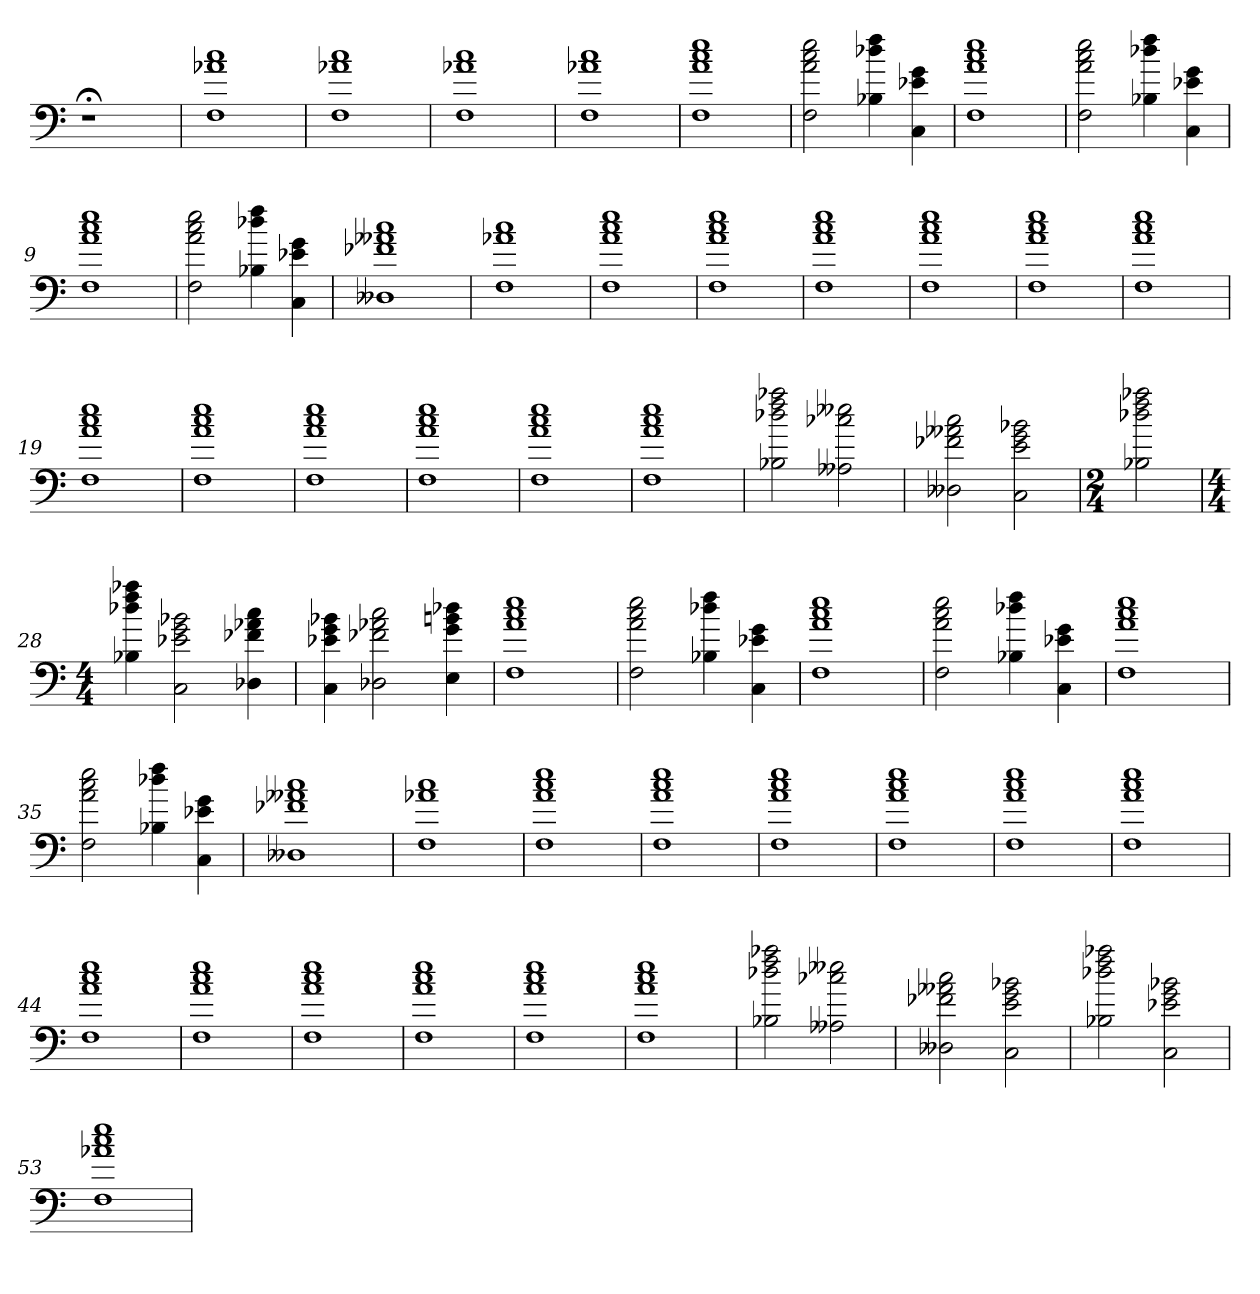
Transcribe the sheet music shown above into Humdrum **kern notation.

**kern
*part1
*staff1
=
1r;<
=1
1F 1a-X 1cc
=2
1F 1a-X 1cc
=3
1F 1a-X 1cc
=4
1F 1a-X 1cc
=5
1F 1a 1cc 1ee
=6
2F 2a 2cc 2ee
4B-X 4dd-X 4ff
4C 4e-X 4g
=7
1F 1a 1cc 1ee
=8
2F 2a 2cc 2ee
4B-X 4dd-X 4ff
4C 4e-X 4g
=9
1F 1a 1cc 1ee
=10
2F 2a 2cc 2ee
4B-X 4dd-X 4ff
4C 4e-X 4g
=11
1D--X 1f-X 1a--X 1cc
=12
1F 1a-X 1cc
=13
1F 1a 1cc 1ee
=14
1F 1a 1cc 1ee
=15
1F 1a 1cc 1ee
=16
1F 1a 1cc 1ee
=17
1F 1a 1cc 1ee
=18
1F 1a 1cc 1ee
=19
1F 1a 1cc 1ee
=20
1F 1a 1cc 1ee
=21
1F 1a 1cc 1ee
=22
1F 1a 1cc 1ee
=23
1F 1a 1cc 1ee
=24
1F 1a 1cc 1ee
=25
2B-X 2dd-X 2ff 2aa-X
2A--X 2cc-X 2ee--X
=26
2D--X 2f-X 2a--X 2cc
2C 2e 2g 2b-X
=27
*M2/4
2B-X 2dd-X 2ff 2aa-X
=28
*M4/4
4B-X 4dd-X 4ff 4aa-X
2C 2e-X 2g 2b-X
4D-X 4f-X 4a-X 4cc
=29
4C 4e-X 4g 4b-X
2D-X 2f-X 2a-X 2cc
4E 4g 4bn 4dd-X
=30
1F 1a 1cc 1ee
=31
2F 2a 2cc 2ee
4B-X 4dd-X 4ff
4C 4e-X 4g
=32
1F 1a 1cc 1ee
=33
2F 2a 2cc 2ee
4B-X 4dd-X 4ff
4C 4e-X 4g
=34
1F 1a 1cc 1ee
=35
2F 2a 2cc 2ee
4B-X 4dd-X 4ff
4C 4e-X 4g
=36
1D--X 1f-X 1a--X 1cc
=37
1F 1a-X 1cc
=38
1F 1a 1cc 1ee
=39
1F 1a 1cc 1ee
=40
1F 1a 1cc 1ee
=41
1F 1a 1cc 1ee
=42
1F 1a 1cc 1ee
=43
1F 1a 1cc 1ee
=44
1F 1a 1cc 1ee
=45
1F 1a 1cc 1ee
=46
1F 1a 1cc 1ee
=47
1F 1a 1cc 1ee
=48
1F 1a 1cc 1ee
=49
1F 1a 1cc 1ee
=50
2B-X 2dd-X 2ff 2aa-X
2A--X 2cc-X 2ee--X
=51
2D--X 2f-X 2a--X 2cc
2C 2e 2g 2b-X
=52
2B-X 2dd-X 2ff 2aa-X
2C 2e-X 2g 2b-X
=53
1F 1a-X 1cc 1ee
=
*-
